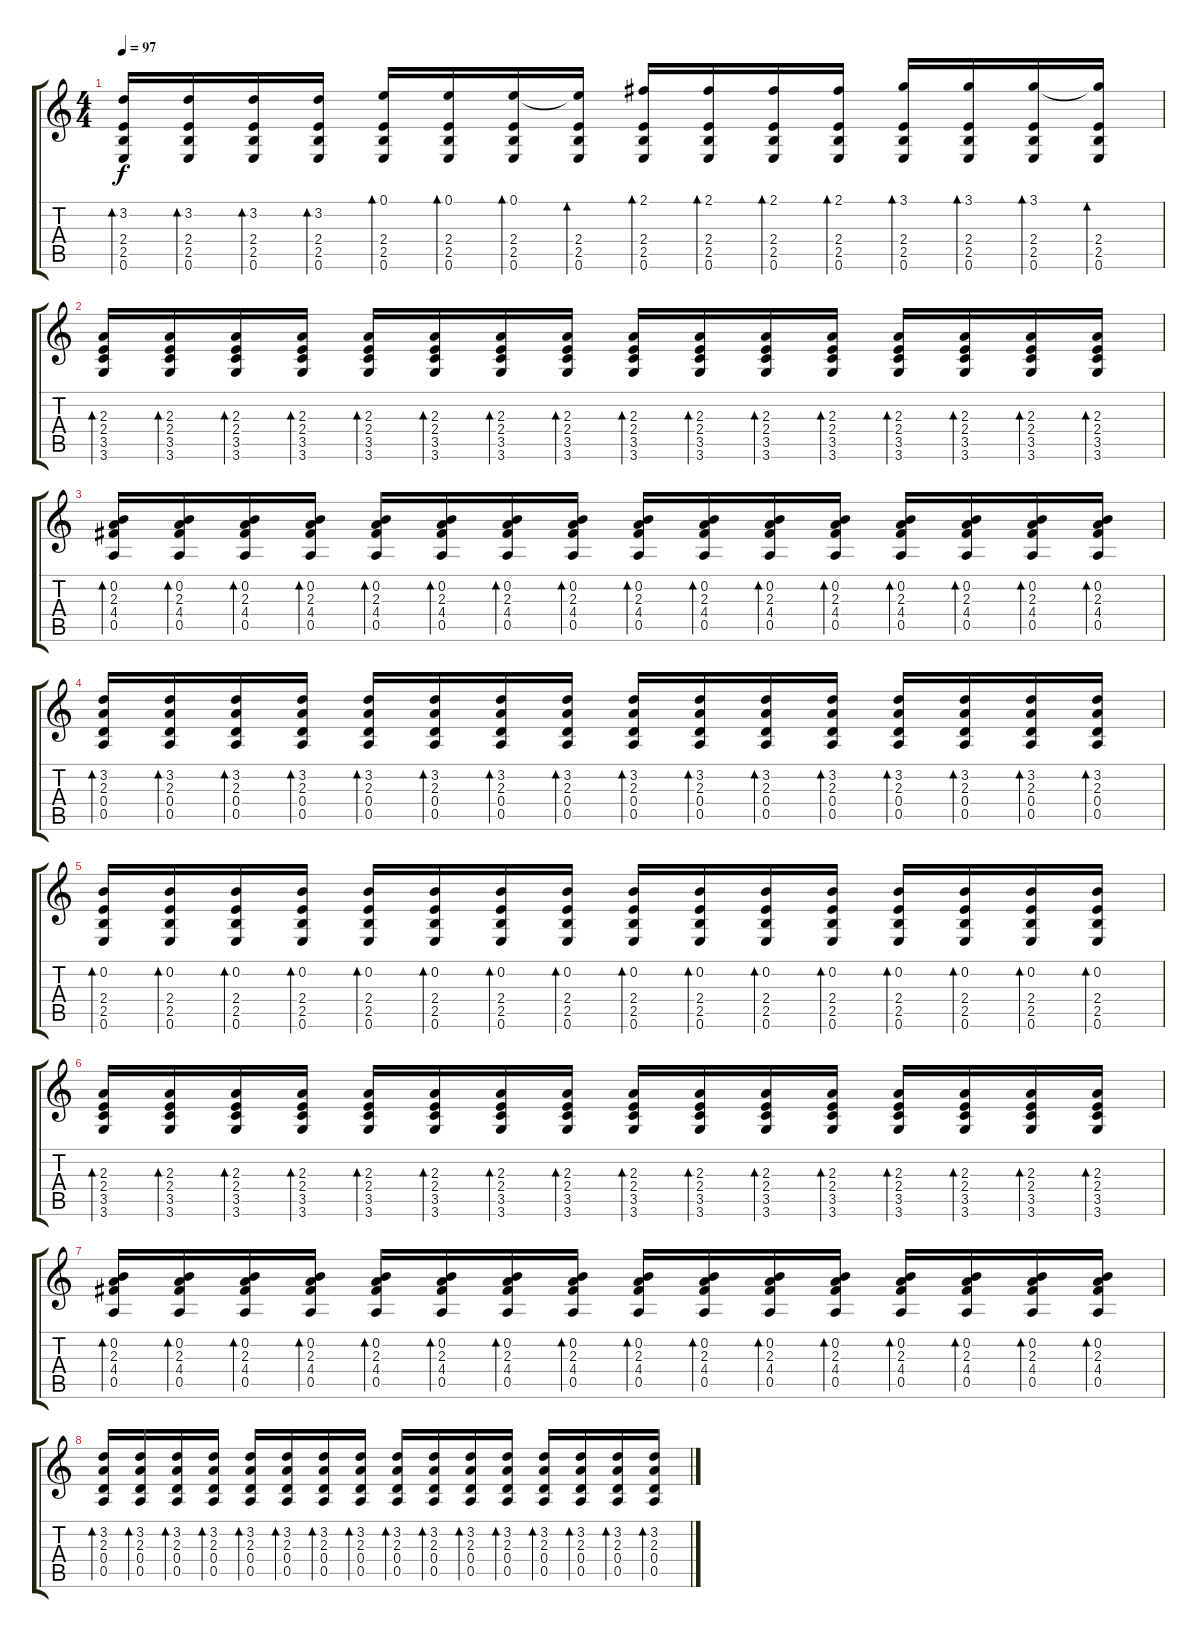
\track "" {instrument electricguitarclean}
\staff {score tabs}
\tuning (E4 B3 G3 D3 A2 E2) {hide}
\ts (4 4)
\tempo 97
\clef g2
\ks c
(3.2 2.4 2.5 0.6).16{bd 30 dy f} (3.2 2.4 2.5 0.6).16{bd 30} (3.2 2.4 2.5 0.6).16{bd 30} (3.2 2.4 2.5 0.6).16{bd 30} (0.1 2.4 2.5 0.6).16{bd 30} (0.1 2.4 2.5 0.6).16{bd 30} (0.1 2.4 2.5 0.6).16{bd 30} (0.1{t} 2.4 2.5 0.6).16{bd 30} (2.1 2.4 2.5 0.6).16{bd 30} (2.1 2.4 2.5 0.6).16{bd 30} (2.1 2.4 2.5 0.6).16{bd 30} (2.1 2.4 2.5 0.6).16{bd 30} (3.1 2.4 2.5 0.6).16{bd 30} (3.1 2.4 2.5 0.6).16{bd 30} (3.1 2.4 2.5 0.6).16{bd 30} (3.1{t} 2.4 2.5 0.6).16{bd 30} |
\section ("" "")
(2.3 2.4 3.5 3.6).16{bd 30} (2.3 2.4 3.5 3.6).16{bd 30} (2.3 2.4 3.5 3.6).16{bd 30} (2.3 2.4 3.5 3.6).16{bd 30} (2.3 2.4 3.5 3.6).16{bd 30} (2.3 2.4 3.5 3.6).16{bd 30} (2.3 2.4 3.5 3.6).16{bd 30} (2.3 2.4 3.5 3.6).16{bd 30} (2.3 2.4 3.5 3.6).16{bd 30} (2.3 2.4 3.5 3.6).16{bd 30} (2.3 2.4 3.5 3.6).16{bd 30} (2.3 2.4 3.5 3.6).16{bd 30} (2.3 2.4 3.5 3.6).16{bd 30} (2.3 2.4 3.5 3.6).16{bd 30} (2.3 2.4 3.5 3.6).16{bd 30} (2.3 2.4 3.5 3.6).16{bd 30} |
(0.2 2.3 4.4 0.5).16{bd 30} (0.2 2.3 4.4 0.5).16{bd 30} (0.2 2.3 4.4 0.5).16{bd 30} (0.2 2.3 4.4 0.5).16{bd 30} (0.2 2.3 4.4 0.5).16{bd 30} (0.2 2.3 4.4 0.5).16{bd 30} (0.2 2.3 4.4 0.5).16{bd 30} (0.2 2.3 4.4 0.5).16{bd 30} (0.2 2.3 4.4 0.5).16{bd 30} (0.2 2.3 4.4 0.5).16{bd 30} (0.2 2.3 4.4 0.5).16{bd 30} (0.2 2.3 4.4 0.5).16{bd 30} (0.2 2.3 4.4 0.5).16{bd 30} (0.2 2.3 4.4 0.5).16{bd 30} (0.2 2.3 4.4 0.5).16{bd 30} (0.2 2.3 4.4 0.5).16{bd 30} |
(3.2 2.3 0.4 0.5).16{bd 30} (3.2 2.3 0.4 0.5).16{bd 30} (3.2 2.3 0.4 0.5).16{bd 30} (3.2 2.3 0.4 0.5).16{bd 30} (3.2 2.3 0.4 0.5).16{bd 30} (3.2 2.3 0.4 0.5).16{bd 30} (3.2 2.3 0.4 0.5).16{bd 30} (3.2 2.3 0.4 0.5).16{bd 30} (3.2 2.3 0.4 0.5).16{bd 30} (3.2 2.3 0.4 0.5).16{bd 30} (3.2 2.3 0.4 0.5).16{bd 30} (3.2 2.3 0.4 0.5).16{bd 30} (3.2 2.3 0.4 0.5).16{bd 30} (3.2 2.3 0.4 0.5).16{bd 30} (3.2 2.3 0.4 0.5).16{bd 30} (3.2 2.3 0.4 0.5).16{bd 30} |
(0.2 2.4 2.5 0.6).16{bd 30} (0.2 2.4 2.5 0.6).16{bd 30} (0.2 2.4 2.5 0.6).16{bd 30} (0.2 2.4 2.5 0.6).16{bd 30} (0.2 2.4 2.5 0.6).16{bd 30} (0.2 2.4 2.5 0.6).16{bd 30} (0.2 2.4 2.5 0.6).16{bd 30} (0.2 2.4 2.5 0.6).16{bd 30} (0.2 2.4 2.5 0.6).16{bd 30} (0.2 2.4 2.5 0.6).16{bd 30} (0.2 2.4 2.5 0.6).16{bd 30} (0.2 2.4 2.5 0.6).16{bd 30} (0.2 2.4 2.5 0.6).16{bd 30} (0.2 2.4 2.5 0.6).16{bd 30} (0.2 2.4 2.5 0.6).16{bd 30} (0.2 2.4 2.5 0.6).16{bd 30} |
(2.3 2.4 3.5 3.6).16{bd 30} (2.3 2.4 3.5 3.6).16{bd 30} (2.3 2.4 3.5 3.6).16{bd 30} (2.3 2.4 3.5 3.6).16{bd 30} (2.3 2.4 3.5 3.6).16{bd 30} (2.3 2.4 3.5 3.6).16{bd 30} (2.3 2.4 3.5 3.6).16{bd 30} (2.3 2.4 3.5 3.6).16{bd 30} (2.3 2.4 3.5 3.6).16{bd 30} (2.3 2.4 3.5 3.6).16{bd 30} (2.3 2.4 3.5 3.6).16{bd 30} (2.3 2.4 3.5 3.6).16{bd 30} (2.3 2.4 3.5 3.6).16{bd 30} (2.3 2.4 3.5 3.6).16{bd 30} (2.3 2.4 3.5 3.6).16{bd 30} (2.3 2.4 3.5 3.6).16{bd 30} |
(0.2 2.3 4.4 0.5).16{bd 30} (0.2 2.3 4.4 0.5).16{bd 30} (0.2 2.3 4.4 0.5).16{bd 30} (0.2 2.3 4.4 0.5).16{bd 30} (0.2 2.3 4.4 0.5).16{bd 30} (0.2 2.3 4.4 0.5).16{bd 30} (0.2 2.3 4.4 0.5).16{bd 30} (0.2 2.3 4.4 0.5).16{bd 30} (0.2 2.3 4.4 0.5).16{bd 30} (0.2 2.3 4.4 0.5).16{bd 30} (0.2 2.3 4.4 0.5).16{bd 30} (0.2 2.3 4.4 0.5).16{bd 30} (0.2 2.3 4.4 0.5).16{bd 30} (0.2 2.3 4.4 0.5).16{bd 30} (0.2 2.3 4.4 0.5).16{bd 30} (0.2 2.3 4.4 0.5).16{bd 30} |
(3.2 2.3 0.4 0.5).16{bd 30} (3.2 2.3 0.4 0.5).16{bd 30} (3.2 2.3 0.4 0.5).16{bd 30} (3.2 2.3 0.4 0.5).16{bd 30} (3.2 2.3 0.4 0.5).16{bd 30} (3.2 2.3 0.4 0.5).16{bd 30} (3.2 2.3 0.4 0.5).16{bd 30} (3.2 2.3 0.4 0.5).16{bd 30} (3.2 2.3 0.4 0.5).16{bd 30} (3.2 2.3 0.4 0.5).16{bd 30} (3.2 2.3 0.4 0.5).16{bd 30} (3.2 2.3 0.4 0.5).16{bd 30} (3.2 2.3 0.4 0.5).16{bd 30} (3.2 2.3 0.4 0.5).16{bd 30} (3.2 2.3 0.4 0.5).16{bd 30} (3.2 2.3 0.4 0.5).16{bd 30}
